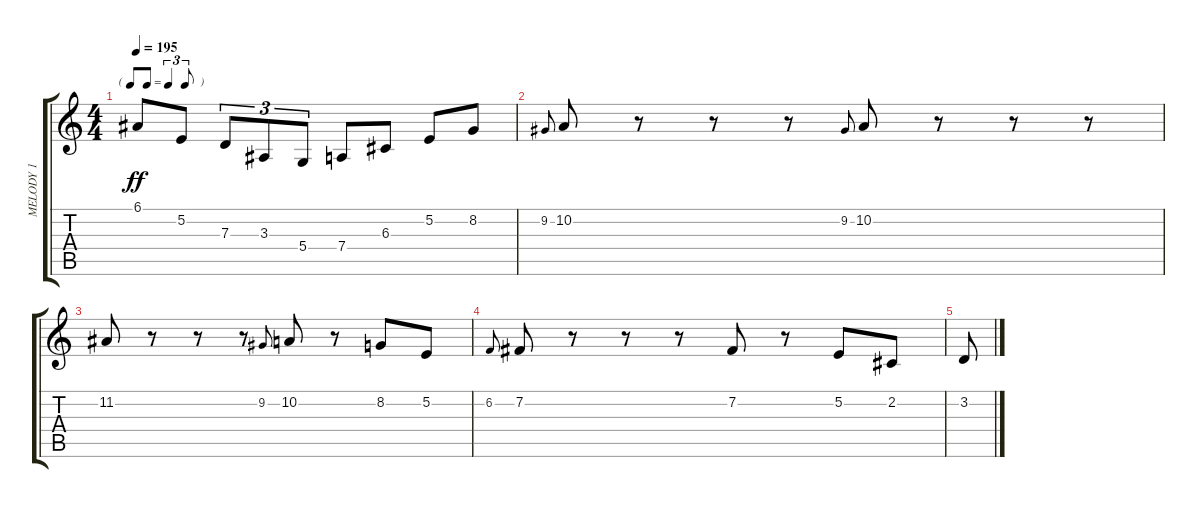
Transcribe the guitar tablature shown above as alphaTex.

\track ("MELODY 1" "MELODY 1") {instrument lead1square}
\staff {score tabs}
\tuning (E4 B3 G3 D3 A2 E2) {hide}
\ts (4 4)
\tf triplet8th
\tempo 195
\clef g2
\ks c
6.1.8{dy ff} 5.2.8 7.3.8{tu (3 2)} 3.3.8{tu (3 2)} 5.4.8{tu (3 2)} 7.4.8 6.3.8 5.2.8 8.2.8 |
9.2.8{gr onbeat} 10.2.8 r.8 r.8 r.8 9.2.8{gr onbeat} 10.2.8 r.8 r.8 r.8 |
11.2.8 r.8 r.8 r.8 9.2.8{gr onbeat} 10.2.8 r.8 8.2.8 5.2.8 |
6.2.8{gr onbeat} 7.2.8 r.8 r.8 r.8 7.2.8 r.8 5.2.8 2.2.8 |
3.2.8
